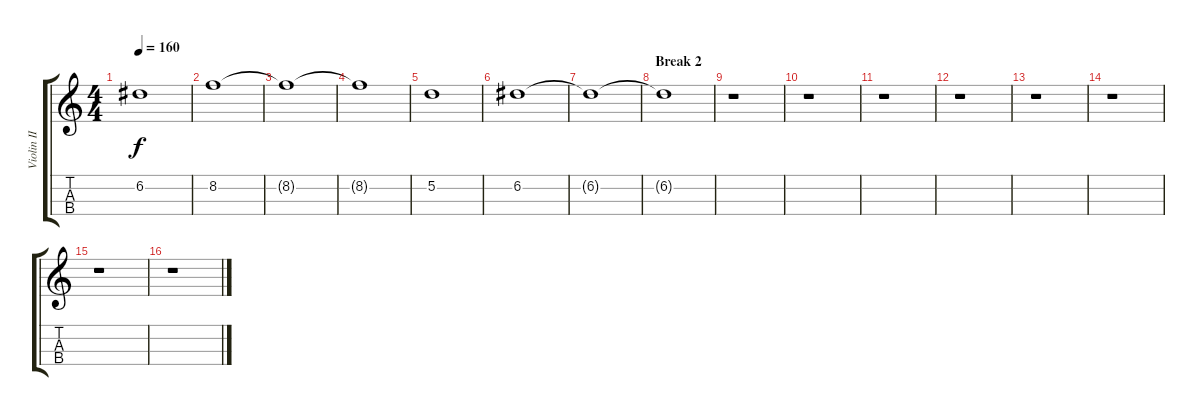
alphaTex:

\track ("Violin II" "Violin II") {instrument violin}
\staff {score tabs}
\tuning (E5 A4 D4 G3) {hide}
\ts (4 4)
\tempo 160
\clef g2
\ks c
6.2{t}.1{dy f} |
8.2.1 |
8.2{t}.1 |
8.2{t}.1 |
5.2.1 |
6.2.1 |
6.2{t}.1 |
\section ("" "Break 2")
6.2{t}.1{volume 0} |
r.1 |
r.1 |
r.1 |
r.1 |
r.1 |
r.1 |
r.1 |
r.1
